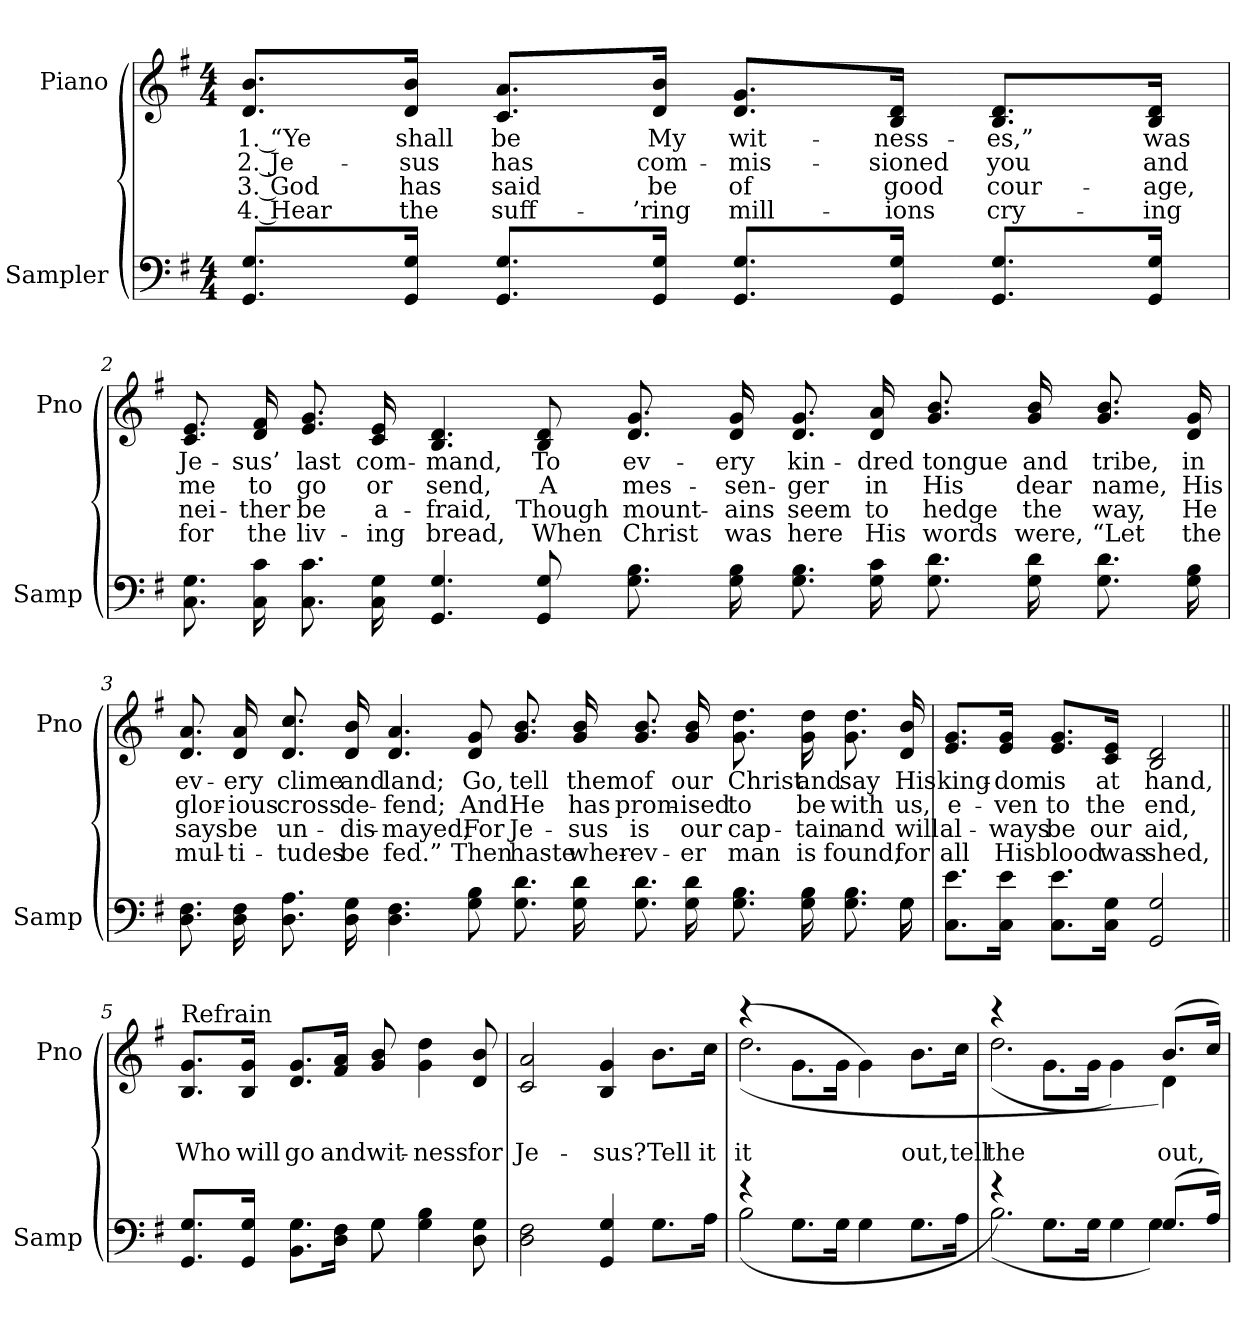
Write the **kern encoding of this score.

**kern	**kern	**text	**text	**text	**text
*part2	*part1	*part1	*part1	*part1	*part1
*staff2	*staff1	*staff1	*staff1	*staff1	*staff1
*I"Sampler	*I"Piano	*	*	*	*
*I'Samp	*I'Pno	*	*	*	*
*clefF4	*clefG2	*	*	*	*
*k[f#]	*k[f#]	*	*	*	*
*G:	*G:	*	*	*	*
*M4/4	*M4/4	*	*	*	*
=1	=1	=1	=1	=1	=1
8.GG/ 8.G/L	8.d/ 8.b/L	1. “Ye	2. Je-	3. God	4. Hear
16GG/ 16G/Jk	16d/ 16b/Jk	shall	-sus	has	the
8.GG/ 8.G/L	8.c/ 8.a/L	be	has	said	suff-
16GG/ 16G/Jk	16d/ 16b/Jk	My	com-	be	-’ring
8.GG/ 8.G/L	8.d/ 8.g/L	wit-	-mis-	of	mill-
16GG/ 16G/Jk	16B/ 16d/Jk	-ness-	-sioned	good	-ions
8.GG/ 8.G/L	8.B/ 8.d/L	-es,”	you	cour-	cry-
16GG/ 16G/Jk	16B/ 16d/Jk	was	and	-age,	-ing
=2	=2	=2	=2	=2	=2
8.C 8.G	8.c 8.e	Je-	me	nei-	for
16C 16c	16d 16f#	-sus’	to	-ther	the
8.C 8.c	8.e 8.g	last	go	be	liv-
16C 16G	16c 16e	com-	or	a-	-ing
4.GG 4.G	4.B 4.d	-mand,	send,	-fraid,	bread,
8GG 8G	8B 8d	To	A	Though	When
8.G 8.B	8.d 8.g	ev-	mes-	mount-	Christ
16G 16B	16d 16g	-ery	-sen-	-ains	was
8.G 8.B	8.d 8.g	kin-	-ger	seem	here
16G 16c	16d 16a	-dred	in	to	His
8.G 8.d	8.g 8.b	tongue	His	hedge	words
16G 16d	16g 16b	and	dear	the	were,
8.G 8.d	8.g 8.b	tribe,	name,	way,	“Let
16G 16B	16d 16g	in	His	He	the
=3	=3	=3	=3	=3	=3
*^	*	*	*	*	*
8.D 8.F#	2...ryy	8.d 8.a	ev-	glor-	says	mul-
16D 16F#	.	16d 16a	-ery	-ious	be	-ti-
8.D 8.A	.	8.d 8.cc	clime	cross	un-	-tudes
16D 16G	.	16d 16b	and	de-	-dis-	be
4.D 4.F#	.	4.d 4.a	land;	-fend;	-mayed;	fed.”
8G 8B	.	8d 8g	Go,	And	For	Then
*v	*v	*	*	*	*	*
8.G 8.d	8.g 8.b	tell	He	Je-	haste
16G 16d	16g 16b	them	has	-sus	wher-
8.G 8.d	8.g 8.b	of	prom-	is	-ev-
16G 16d	16g 16b	our	-ised	our	-er
8.G 8.B	8.g 8.dd	Christ	to	cap-	man
16G 16B	16g 16dd	and	be	-tain	is
8.G 8.B	8.g 8.dd	say	with	and	found,
*^	*	*	*	*	*
16G\	16G	16d 16b	His	us,	will	for
*v	*v	*	*	*	*	*
=4	=4	=4	=4	=4	=4
8.C\ 8.e\L	8.e/ 8.g/L	king-	e-	al-	all
16C\ 16e\Jk	16e/ 16g/Jk	-dom	-ven	-ways	His
8.C\ 8.e\L	8.e/ 8.g/L	is	to	be	blood
16C\ 16G\Jk	16c/ 16e/Jk	at	the	our	was
2GG 2G	2B 2d	hand,	end,	aid,	shed,
=5||	=5||	=5||	=5||	=5||	=5||
*^	*	*	*	*	*
!	!	!LO:TX:t=Refrain	!	!	!	!
8.GG/ 8.G/L	2ryy	8.B/ 8.g/L	.	Who	.	.
16GG/ 16G/Jk	.	16B/ 16g/Jk	.	will	.	.
8.BB\ 8.G\L	.	8.d/ 8.g/L	.	go	.	.
16D\ 16F#\Jk	.	16f#/ 16a/Jk	.	and	.	.
8G\	8G	8g 8b	.	wit-	.	.
4G 4B	4.ryy	4g 4dd	.	-ness	.	.
8D 8G	.	8d 8b	.	for	.	.
*v	*v	*	*	*	*	*
=6	=6	=6	=6	=6	=6
2D 2F#	2c 2a	.	Je-	.	.
4GG 4G	4B 4g	.	-sus?	.	.
8.G\L	8.b\L	.	Tell	.	.
16A\Jk	16cc\Jk	.	it	.	.
=7	=7	=7	=7	=7	=7
*^	*^	*	*	*	*
4r	(2B	(4r	(2.dd	.	it	.	.
8.G\L	.	8.g\L	.	.	.	.	.
16G\Jk	.	16g\Jk	.	.	.	.	.
4G\	2ryy	4g\)	.	.	.	.	.
8.G\L	.	8.b\L	4ryy	.	out,	.	.
16A\Jk	.	16cc\Jk	.	.	tell	.	.
=8	=8	=8	=8	=8	=8	=8	=8
4r)	(2.B	4r	(2.dd	.	the	.	.
8.G\L	.	8.g\L	.	.	.	.	.
16G\Jk	.	16g\Jk	.	.	.	.	.
4G\	.	4g\)	.	.	.	.	.
(8.G/L	4G)	(8.b/L	4d)	.	out,	.	.
16A/Jk)	.	16cc/Jk)	.	.	.	.	.
*v	*v	*	*	*	*	*	*
*	*v	*v	*	*	*	*
=	=	=	=	=	=
*-	*-	*-	*-	*-	*-
